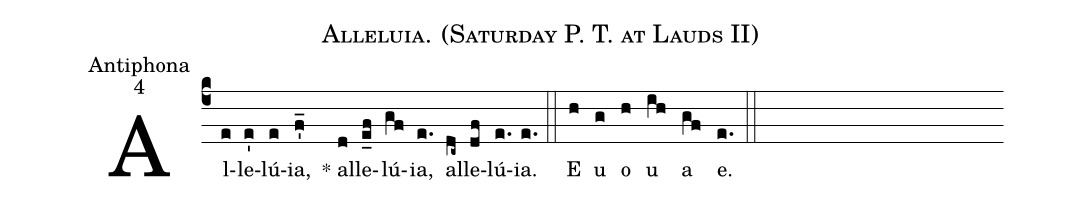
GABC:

name:Alleluia. (Saturday P. T. at Lauds II);
office-part:Antiphona;
mode:4;
%%
(c4)Al(e)le(e')lú(e)ia,(f_') * al(d)le(e_f)lú(gf)ia,(e.) al(dc~)le(df)lú(e.)ia.(e.) (::) E(h) u(g) o(h) u(ih) a(gf) e.(e.) (::)
